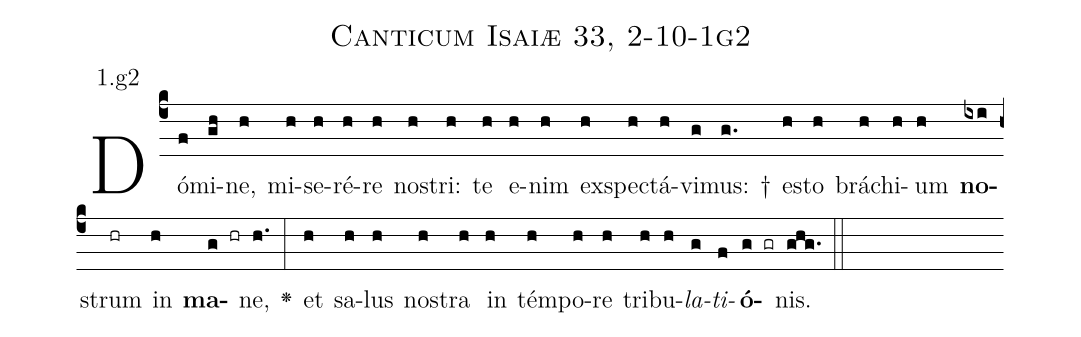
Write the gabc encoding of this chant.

name: Canticum Isaiæ 33, 2-10-1g2;
annotation: 1.g2;
%%
(c4)Dó(f)mi(gh)ne,(h) mi(h)se(h)ré(h)re(h) no(h)stri:(h) te(h) e(h)nim(h) ex(h)spe(h)ctá(h)vi(g)mus: †(g.) e(h)sto(h) brá(h)chi(h)um(h) <b>no</b>(ixi)strum(hr) in(h) <b>ma</b>(g hr)ne,(h.) <v>\greheightstar</v>(:) et(h) sa(h)lus(h) no(h)stra(h) in(h) tém(h)po(h)re(h) tri(h)bu(h)<i>la</i>(g)<i>ti</i>(f)<b>ó</b>(g gr)nis.(ghg.) (::)


%E(h) u(h) o(g) u(f) a(g) e.(ghg.) (::)
